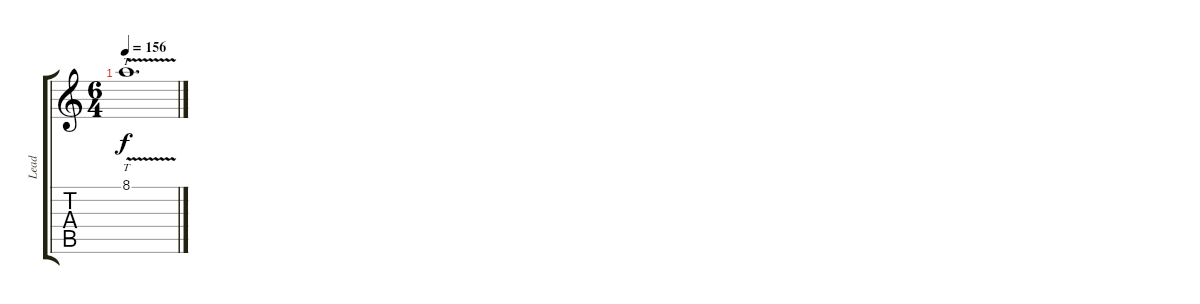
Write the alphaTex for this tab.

\track ("Lead" "Lead") {instrument distortionguitar}
\staff {score tabs}
\tuning (Db4 Ab3 E3 B2 Gb2 Db2) {hide}
\ts (6 4)
\tempo 156
\clef g2
\ks c
8.1{v}.1{tt d dy f volume 0}
